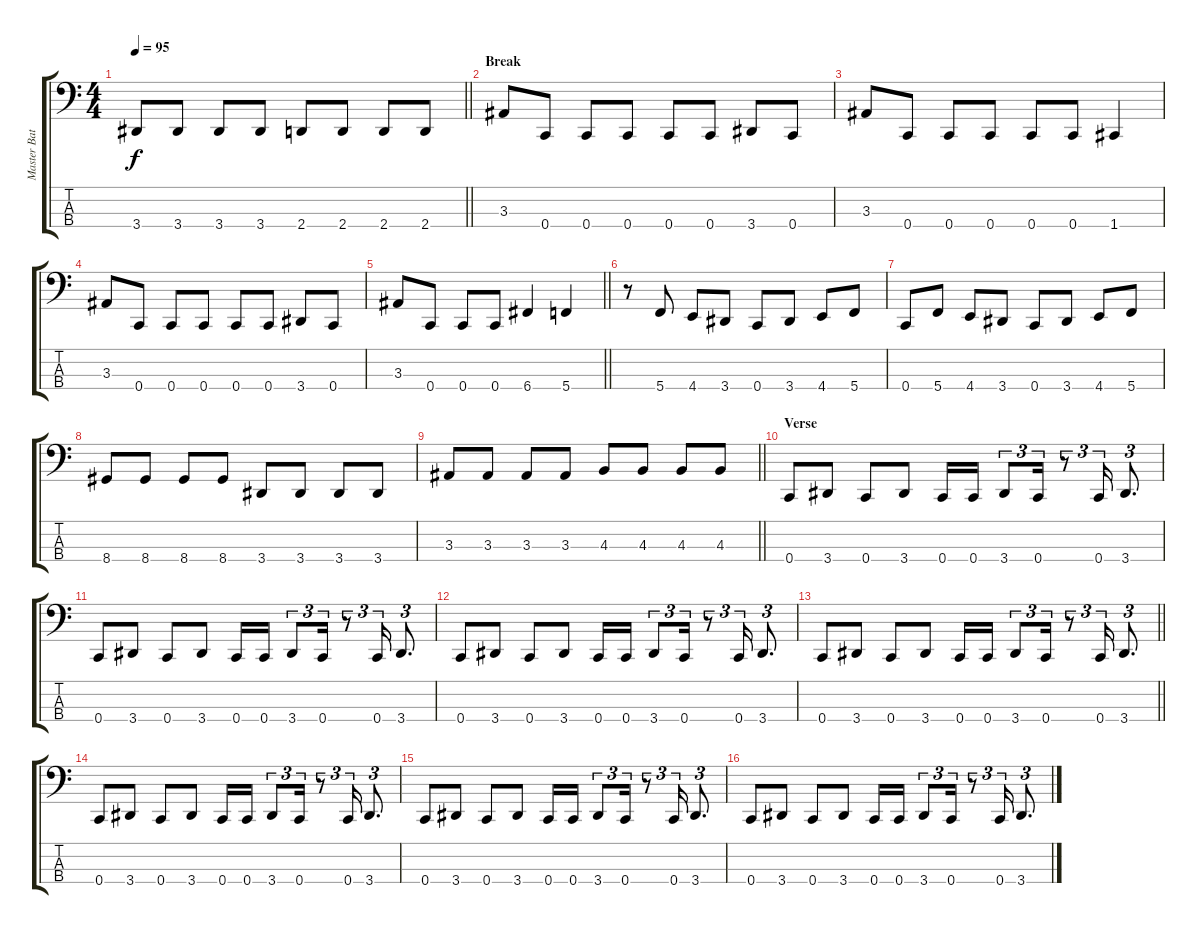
\track ("Master Bates" "Master Bat") {instrument electricbassfinger}
\staff {score tabs}
\tuning (F2 C2 G1 C1) {hide}
\ts (4 4)
\tempo 95
\clef f4
\barLineRight lightlight
\ks c
3.4.8{dy f} 3.4.8 3.4.8 3.4.8 2.4.8 2.4.8 2.4.8 2.4.8 |
\section ("" "Break")
3.3.8 0.4.8 0.4.8 0.4.8 0.4.8 0.4.8 3.4.8 0.4.8 |
3.3.8 0.4.8 0.4.8 0.4.8 0.4.8 0.4.8 1.4.4 |
3.3.8 0.4.8 0.4.8 0.4.8 0.4.8 0.4.8 3.4.8 0.4.8 |
\barLineRight lightlight
3.3.8 0.4.8 0.4.8 0.4.8 6.4.4 5.4.4 |
\section ("" "")
r.8 5.4.8 4.4.8 3.4.8 0.4.8 3.4.8 4.4.8 5.4.8 |
0.4.8 5.4.8 4.4.8 3.4.8 0.4.8 3.4.8 4.4.8 5.4.8 |
8.4.8 8.4.8 8.4.8 8.4.8 3.4.8 3.4.8 3.4.8 3.4.8 |
\barLineRight lightlight
3.3.8 3.3.8 3.3.8 3.3.8 4.3.8 4.3.8 4.3.8 4.3.8 |
\section ("" "Verse")
0.4.8 3.4.8 0.4.8 3.4.8 0.4.16 0.4.16 3.4.8{tu (3 2)} 0.4.16{tu (3 2)} r.8{tu (3 2)} 0.4.16{tu (3 2)} 3.4.8{d tu (3 2)} |
0.4.8 3.4.8 0.4.8 3.4.8 0.4.16 0.4.16 3.4.8{tu (3 2)} 0.4.16{tu (3 2)} r.8{tu (3 2)} 0.4.16{tu (3 2)} 3.4.8{d tu (3 2)} |
0.4.8 3.4.8 0.4.8 3.4.8 0.4.16 0.4.16 3.4.8{tu (3 2)} 0.4.16{tu (3 2)} r.8{tu (3 2)} 0.4.16{tu (3 2)} 3.4.8{d tu (3 2)} |
\barLineRight lightlight
0.4.8 3.4.8 0.4.8 3.4.8 0.4.16 0.4.16 3.4.8{tu (3 2)} 0.4.16{tu (3 2)} r.8{tu (3 2)} 0.4.16{tu (3 2)} 3.4.8{d tu (3 2)} |
\section ("" "")
0.4.8 3.4.8 0.4.8 3.4.8 0.4.16 0.4.16 3.4.8{tu (3 2)} 0.4.16{tu (3 2)} r.8{tu (3 2)} 0.4.16{tu (3 2)} 3.4.8{d tu (3 2)} |
0.4.8 3.4.8 0.4.8 3.4.8 0.4.16 0.4.16 3.4.8{tu (3 2)} 0.4.16{tu (3 2)} r.8{tu (3 2)} 0.4.16{tu (3 2)} 3.4.8{d tu (3 2)} |
0.4.8 3.4.8 0.4.8 3.4.8 0.4.16 0.4.16 3.4.8{tu (3 2)} 0.4.16{tu (3 2)} r.8{tu (3 2)} 0.4.16{tu (3 2)} 3.4.8{d tu (3 2)}
